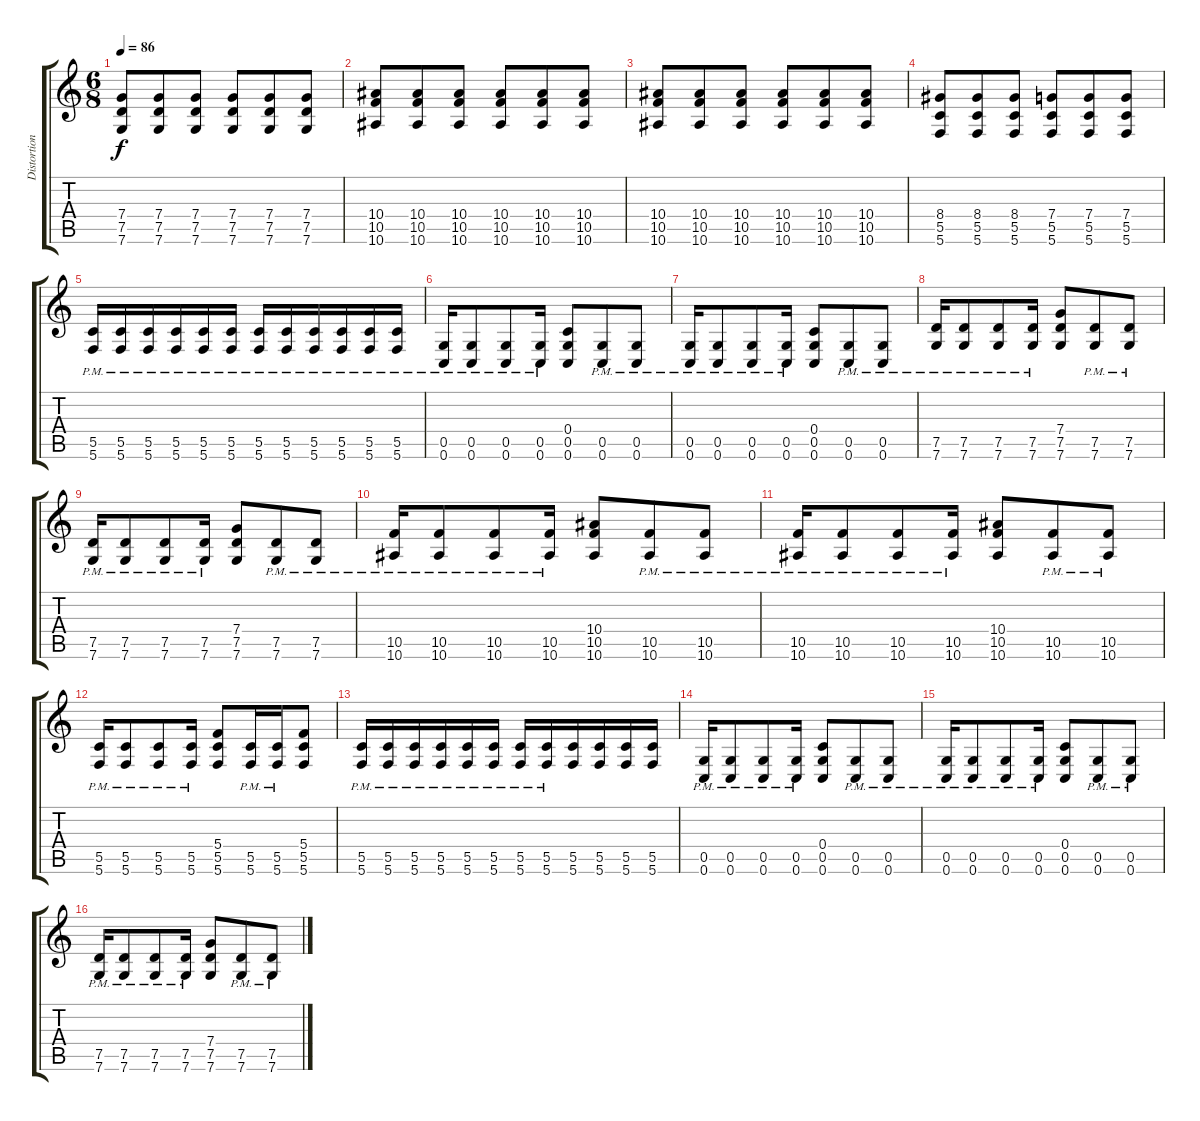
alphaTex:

\track ("Distortion Guitar" "Distortion") {instrument distortionguitar}
\staff {score tabs}
\tuning (E4 C4 G3 C3 G2 C2) {hide}
\ts (6 8)
\tempo 86
\clef g2
\ks c
(7.4 7.5 7.6).8{dy f} (7.4 7.5 7.6).8 (7.4 7.5 7.6).8 (7.4 7.5 7.6).8 (7.4 7.5 7.6).8 (7.4 7.5 7.6).8 |
(10.4 10.5 10.6).8 (10.4 10.5 10.6).8 (10.4 10.5 10.6).8 (10.4 10.5 10.6).8 (10.4 10.5 10.6).8 (10.4 10.5 10.6).8 |
(10.4 10.5 10.6).8 (10.4 10.5 10.6).8 (10.4 10.5 10.6).8 (10.4 10.5 10.6).8 (10.4 10.5 10.6).8 (10.4 10.5 10.6).8 |
(8.4 5.5 5.6).8 (8.4 5.5 5.6).8 (8.4 5.5 5.6).8 (7.4 5.5 5.6).8 (7.4 5.5 5.6).8 (7.4 5.5 5.6).8 |
(5.5{pm} 5.6{pm}).16 (5.5{pm} 5.6{pm}).16 (5.5{pm} 5.6{pm}).16 (5.5{pm} 5.6{pm}).16 (5.5{pm} 5.6{pm}).16 (5.5{pm} 5.6{pm}).16 (5.5{pm} 5.6{pm}).16 (5.5{pm} 5.6{pm}).16 (5.5{pm} 5.6{pm}).16 (5.5{pm} 5.6{pm}).16 (5.5{pm} 5.6{pm}).16 (5.5{pm} 5.6{pm}).16 |
(0.5 0.6{pm}).16 (0.5 0.6{pm}).8 (0.5 0.6{pm}).8 (0.5 0.6{pm}).16 (0.4 0.5 0.6).8 (0.5 0.6{pm}).8 (0.5 0.6{pm}).8 |
(0.5 0.6{pm}).16 (0.5 0.6{pm}).8 (0.5 0.6{pm}).8 (0.5 0.6{pm}).16 (0.4 0.5 0.6).8 (0.5 0.6{pm}).8 (0.5 0.6{pm}).8 |
(7.5 7.6{pm}).16 (7.5 7.6{pm}).8 (7.5 7.6{pm}).8 (7.5 7.6{pm}).16 (7.4 7.5 7.6).8 (7.5 7.6{pm}).8 (7.5 7.6{pm}).8 |
(7.5 7.6{pm}).16 (7.5 7.6{pm}).8 (7.5 7.6{pm}).8 (7.5 7.6{pm}).16 (7.4 7.5 7.6).8 (7.5 7.6{pm}).8 (7.5 7.6{pm}).8 |
(10.5 10.6{pm}).16 (10.5 10.6{pm}).8 (10.5 10.6{pm}).8 (10.5 10.6{pm}).16 (10.4 10.5 10.6).8 (10.5 10.6{pm}).8 (10.5 10.6{pm}).8 |
(10.5 10.6{pm}).16 (10.5 10.6{pm}).8 (10.5 10.6{pm}).8 (10.5 10.6{pm}).16 (10.4 10.5 10.6).8 (10.5 10.6{pm}).8 (10.5 10.6{pm}).8 |
(5.5 5.6{pm}).16 (5.5 5.6{pm}).8 (5.5 5.6{pm}).8 (5.5 5.6{pm}).16 (5.4 5.5 5.6).8 (5.5 5.6{pm}).16 (5.5 5.6{pm}).16 (5.4 5.5 5.6).8 |
(5.5{pm} 5.6{pm}).16 (5.5{pm} 5.6{pm}).16 (5.5{pm} 5.6{pm}).16 (5.5{pm} 5.6{pm}).16 (5.5{pm} 5.6{pm}).16 (5.5{pm} 5.6{pm}).16 (5.5{pm} 5.6{pm}).16 (5.5{pm} 5.6{pm}).16 (5.5 5.6).16 (5.5 5.6).16 (5.5 5.6).16 (5.5 5.6).16 |
(0.5 0.6{pm}).16 (0.5 0.6{pm}).8 (0.5 0.6{pm}).8 (0.5 0.6{pm}).16 (0.4 0.5 0.6).8 (0.5 0.6{pm}).8 (0.5 0.6{pm}).8 |
(0.5 0.6{pm}).16 (0.5 0.6{pm}).8 (0.5 0.6{pm}).8 (0.5 0.6{pm}).16 (0.4 0.5 0.6).8 (0.5 0.6{pm}).8 (0.5 0.6{pm}).8 |
(7.5 7.6{pm}).16 (7.5 7.6{pm}).8 (7.5 7.6{pm}).8 (7.5 7.6{pm}).16 (7.4 7.5 7.6).8 (7.5 7.6{pm}).8 (7.5 7.6{pm}).8
